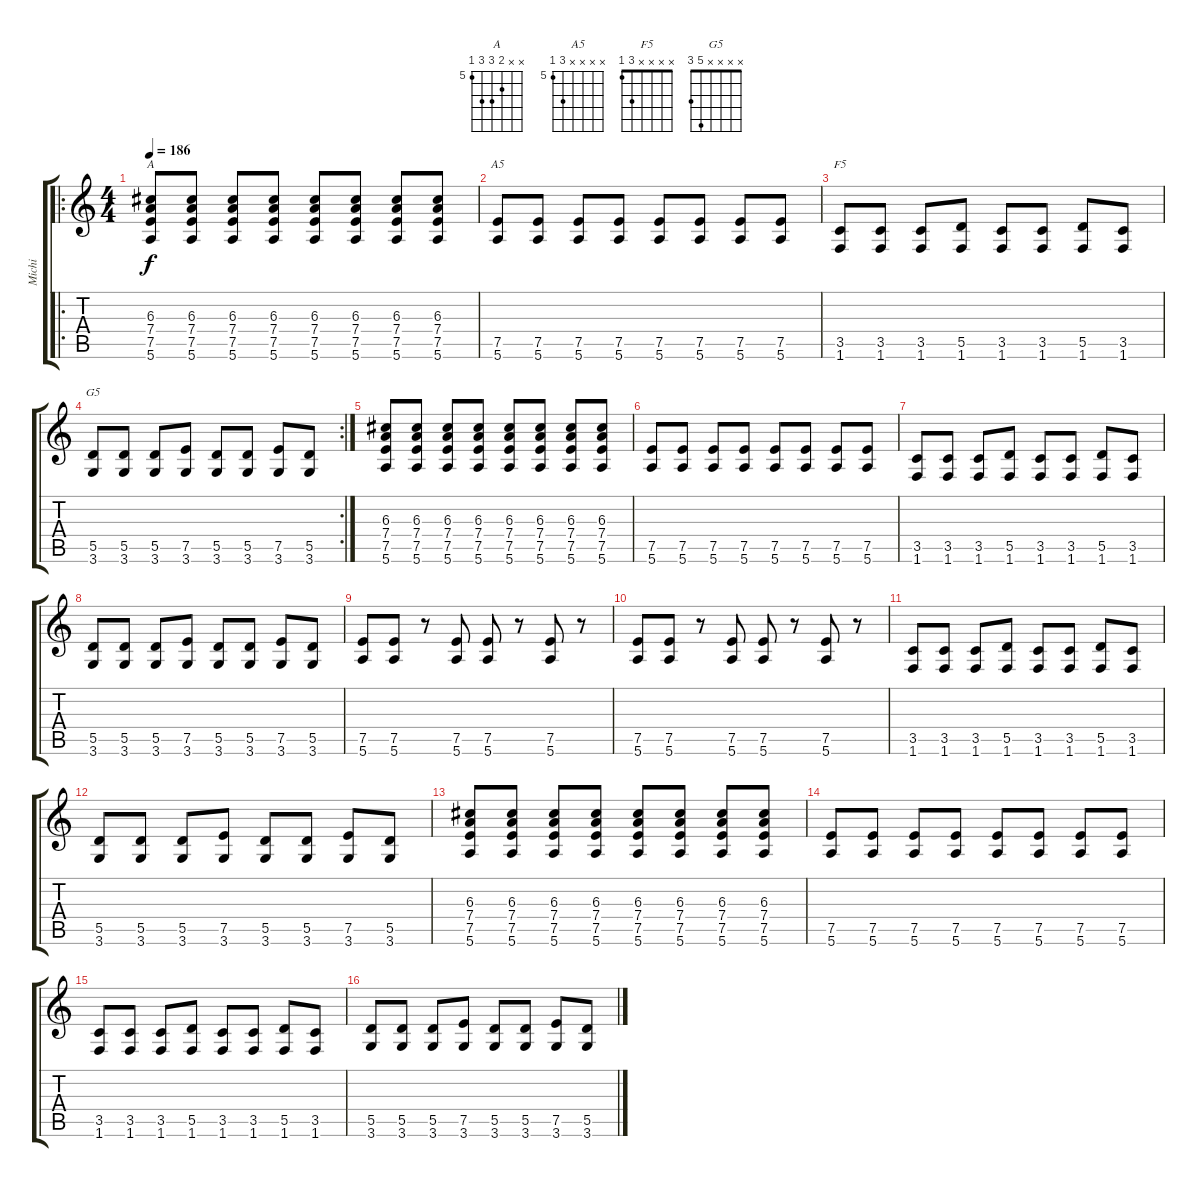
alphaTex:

\track ("Michi" "Michi") {instrument distortionguitar}
\staff {score tabs}
\tuning (E4 B3 G3 D3 A2 E2) {hide}
\chord ("A" x x 6 7 7 5) {firstfret 5}
\chord ("A5" x x x x 7 5) {firstfret 5}
\chord ("F5" x x x x 3 1)
\chord ("G5" x x x x 5 3)
\ro
\ts (4 4)
\tempo 186
\clef g2
\ks c
(6.3 7.4 7.5 5.6).8{ch "A" dy f} (6.3 7.4 7.5 5.6).8 (6.3 7.4 7.5 5.6).8 (6.3 7.4 7.5 5.6).8 (6.3 7.4 7.5 5.6).8 (6.3 7.4 7.5 5.6).8 (6.3 7.4 7.5 5.6).8 (6.3 7.4 7.5 5.6).8 |
(7.5 5.6).8{ch "A5"} (7.5 5.6).8 (7.5 5.6).8 (7.5 5.6).8 (7.5 5.6).8 (7.5 5.6).8 (7.5 5.6).8 (7.5 5.6).8 |
(3.5 1.6).8{ch "F5"} (3.5 1.6).8 (3.5 1.6).8 (5.5 1.6).8 (3.5 1.6).8 (3.5 1.6).8 (5.5 1.6).8 (3.5 1.6).8 |
\rc 2
(5.5 3.6).8{ch "G5"} (5.5 3.6).8 (5.5 3.6).8 (7.5 3.6).8 (5.5 3.6).8 (5.5 3.6).8 (7.5 3.6).8 (5.5 3.6).8 |
(6.3 7.4 7.5 5.6).8 (6.3 7.4 7.5 5.6).8 (6.3 7.4 7.5 5.6).8 (6.3 7.4 7.5 5.6).8 (6.3 7.4 7.5 5.6).8 (6.3 7.4 7.5 5.6).8 (6.3 7.4 7.5 5.6).8 (6.3 7.4 7.5 5.6).8 |
(7.5 5.6).8 (7.5 5.6).8 (7.5 5.6).8 (7.5 5.6).8 (7.5 5.6).8 (7.5 5.6).8 (7.5 5.6).8 (7.5 5.6).8 |
(3.5 1.6).8 (3.5 1.6).8 (3.5 1.6).8 (5.5 1.6).8 (3.5 1.6).8 (3.5 1.6).8 (5.5 1.6).8 (3.5 1.6).8 |
(5.5 3.6).8 (5.5 3.6).8 (5.5 3.6).8 (7.5 3.6).8 (5.5 3.6).8 (5.5 3.6).8 (7.5 3.6).8 (5.5 3.6).8 |
(7.5 5.6).8 (7.5 5.6).8 r.8 (7.5 5.6).8 (7.5 5.6).8 r.8 (7.5 5.6).8 r.8 |
(7.5 5.6).8 (7.5 5.6).8 r.8 (7.5 5.6).8 (7.5 5.6).8 r.8 (7.5 5.6).8 r.8 |
(3.5 1.6).8 (3.5 1.6).8 (3.5 1.6).8 (5.5 1.6).8 (3.5 1.6).8 (3.5 1.6).8 (5.5 1.6).8 (3.5 1.6).8 |
(5.5 3.6).8 (5.5 3.6).8 (5.5 3.6).8 (7.5 3.6).8 (5.5 3.6).8 (5.5 3.6).8 (7.5 3.6).8 (5.5 3.6).8 |
(6.3 7.4 7.5 5.6).8 (6.3 7.4 7.5 5.6).8 (6.3 7.4 7.5 5.6).8 (6.3 7.4 7.5 5.6).8 (6.3 7.4 7.5 5.6).8 (6.3 7.4 7.5 5.6).8 (6.3 7.4 7.5 5.6).8 (6.3 7.4 7.5 5.6).8 |
(7.5 5.6).8 (7.5 5.6).8 (7.5 5.6).8 (7.5 5.6).8 (7.5 5.6).8 (7.5 5.6).8 (7.5 5.6).8 (7.5 5.6).8 |
(3.5 1.6).8 (3.5 1.6).8 (3.5 1.6).8 (5.5 1.6).8 (3.5 1.6).8 (3.5 1.6).8 (5.5 1.6).8 (3.5 1.6).8 |
(5.5 3.6).8 (5.5 3.6).8 (5.5 3.6).8 (7.5 3.6).8 (5.5 3.6).8 (5.5 3.6).8 (7.5 3.6).8 (5.5 3.6).8
